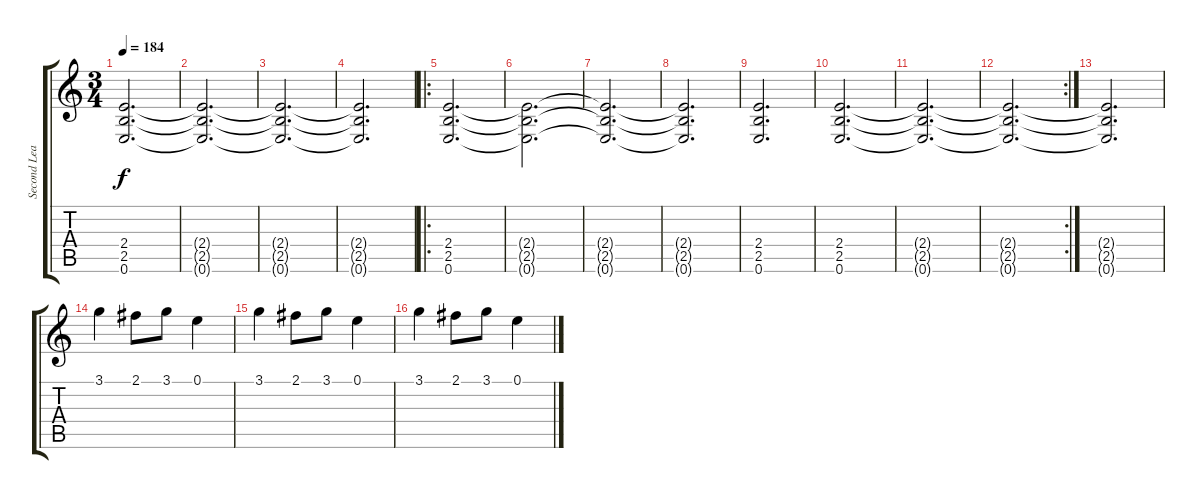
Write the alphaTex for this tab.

\track ("Second Lead Guitar" "Second Lea") {instrument overdrivenguitar}
\staff {score tabs}
\tuning (E4 B3 G3 D3 A2 E2) {hide}
\ts (3 4)
\tempo 184
\clef g2
\ks c
(2.4 2.5 0.6).2{d dy f} |
(2.4{t} 2.5{t} 0.6{t}).2{d} |
(2.4{t} 2.5{t} 0.6{t}).2{d} |
(2.4{t} 2.5{t} 0.6{t}).2{d} |
\ro
(2.4 2.5 0.6).2{d} |
(2.4{t} 2.5{t} 0.6{t}).2{d beam Down} |
(2.4{t} 2.5{t} 0.6{t}).2{d} |
(2.4{t} 2.5{t} 0.6{t}).2{d} |
(2.4 2.5 0.6).2{d} |
(2.4 2.5 0.6).2{d} |
(2.4{t} 2.5{t} 0.6{t}).2{d} |
\rc 2
(2.4{t} 2.5{t} 0.6{t}).2{d} |
(2.4{t} 2.5{t} 0.6{t}).2{d} |
3.1.4 2.1.8 3.1.8 0.1.4 |
3.1.4 2.1.8 3.1.8 0.1.4 |
3.1.4 2.1.8 3.1.8 0.1.4
